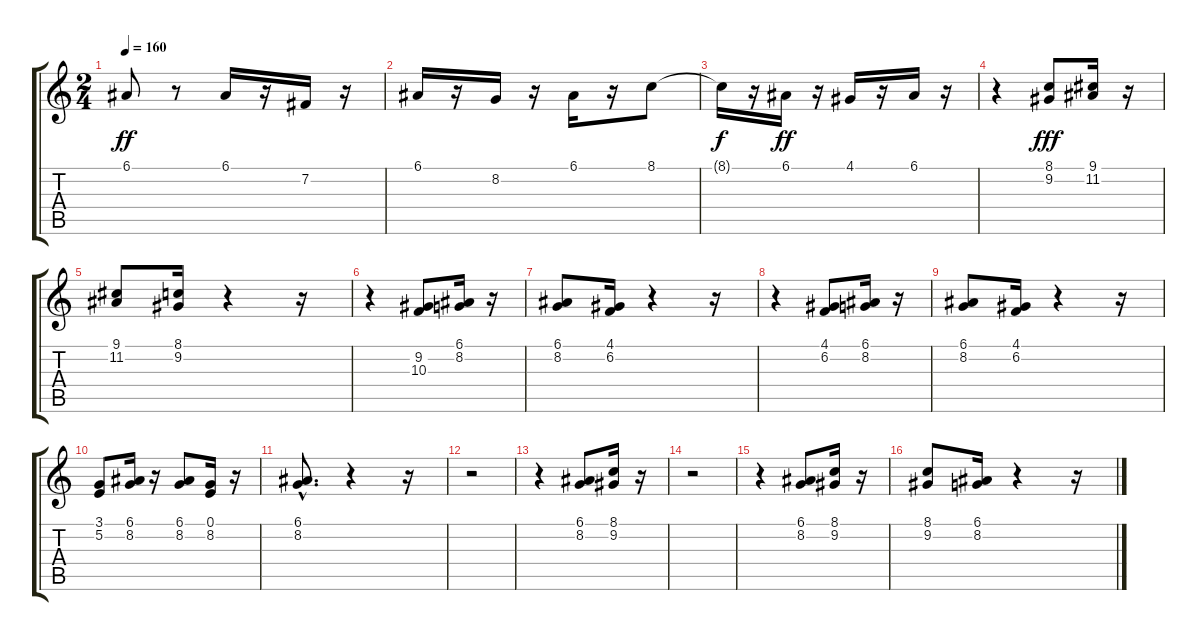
\track "" {instrument altosax}
\staff {score tabs}
\tuning (E4 B3 G3 D3 A2 E2) {hide}
\ts (2 4)
\tempo 160
\clef g2
\ks c
6.1.8{dy ff} r.8 6.1.16 r.16 7.2.16 r.16 |
6.1.16 r.16 8.2.16 r.16 6.1.16 r.16 8.1.8 |
8.1{t}.16{dy f} r.16 6.1.16{dy ff} r.16 4.1.16 r.16 6.1.16 r.16 |
r.4 (8.1 9.2).8{dy fff} (9.1 11.2).16 r.16 |
(9.1 11.2).8 (8.1 9.2).16 r.4 r.16 |
r.4 (9.2 10.3).8 (6.1 8.2).16 r.16 |
(6.1 8.2).8 (4.1 6.2).16 r.4 r.16 |
r.4 (4.1 6.2).8 (6.1 8.2).16 r.16 |
(6.1 8.2).8 (4.1 6.2).16 r.4 r.16 |
(3.1 5.2).8 (6.1 8.2).16 r.16 (6.1 8.2).8 (0.1 8.2).16 r.16 |
(6.1{hac} 8.2{hac}).8{d} r.4 r.16 |
r.2 |
r.4 (6.1 8.2).8 (8.1 9.2).16 r.16 |
r.2 |
r.4 (6.1 8.2).8 (8.1 9.2).16 r.16 |
(8.1 9.2).8 (6.1 8.2).16 r.4 r.16
